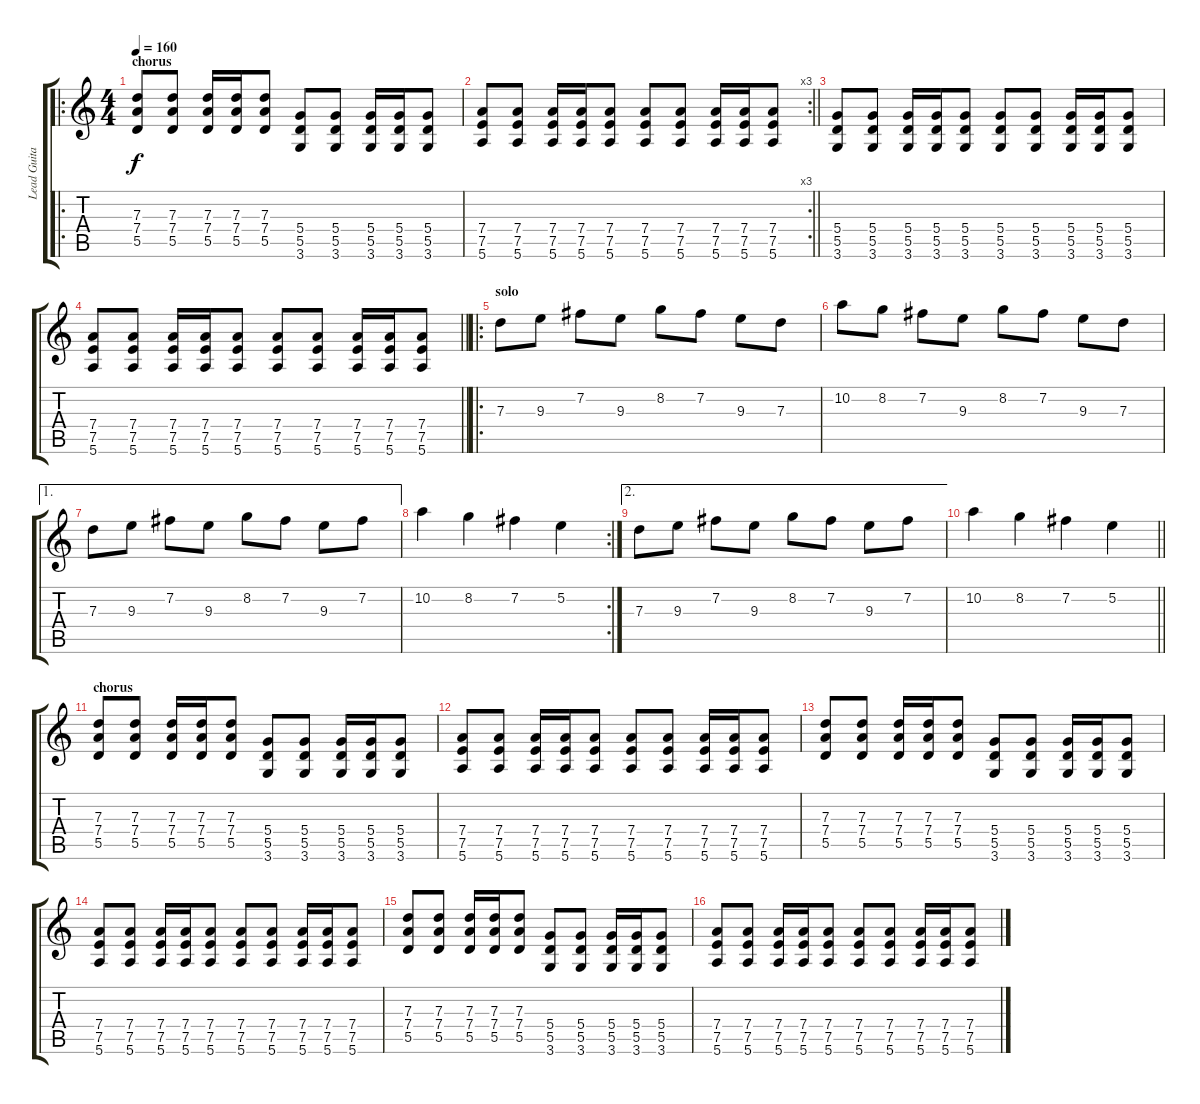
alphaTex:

\track ("Lead Guitar (Phillip)" "Lead Guita") {instrument distortionguitar}
\staff {score tabs}
\tuning (E4 B3 G3 D3 A2 E2) {hide}
\ro
\ts (4 4)
\section ("" "chorus")
\tempo 160
\clef g2
\ks c
(7.3 7.4 5.5).8{dy f} (7.3 7.4 5.5).8 (7.3 7.4 5.5).16 (7.3 7.4 5.5).16 (7.3 7.4 5.5).8 (5.4 5.5 3.6).8 (5.4 5.5 3.6).8 (5.4 5.5 3.6).16 (5.4 5.5 3.6).16 (5.4 5.5 3.6).8 |
\rc 3
\barLineRight lightlight
(7.4 7.5 5.6).8 (7.4 7.5 5.6).8 (7.4 7.5 5.6).16 (7.4 7.5 5.6).16 (7.4 7.5 5.6).8 (7.4 7.5 5.6).8 (7.4 7.5 5.6).8 (7.4 7.5 5.6).16 (7.4 7.5 5.6).16 (7.4 7.5 5.6).8 |
(5.4 5.5 3.6).8 (5.4 5.5 3.6).8 (5.4 5.5 3.6).16 (5.4 5.5 3.6).16 (5.4 5.5 3.6).8 (5.4 5.5 3.6).8 (5.4 5.5 3.6).8 (5.4 5.5 3.6).16 (5.4 5.5 3.6).16 (5.4 5.5 3.6).8 |
\barLineRight lightlight
(7.4 7.5 5.6).8 (7.4 7.5 5.6).8 (7.4 7.5 5.6).16 (7.4 7.5 5.6).16 (7.4 7.5 5.6).8 (7.4 7.5 5.6).8 (7.4 7.5 5.6).8 (7.4 7.5 5.6).16 (7.4 7.5 5.6).16 (7.4 7.5 5.6).8 |
\ro
\section ("" "solo")
7.3.8 9.3.8 7.2.8 9.3.8 8.2.8 7.2.8 9.3.8 7.3.8 |
10.2.8 8.2.8 7.2.8 9.3.8 8.2.8 7.2.8 9.3.8 7.3.8 |
\ae 1
7.3.8 9.3.8 7.2.8 9.3.8 8.2.8 7.2.8 9.3.8 7.2.8 |
\rc 2
10.2.4 8.2.4 7.2.4 5.2.4 |
\ae 2
7.3.8 9.3.8 7.2.8 9.3.8 8.2.8 7.2.8 9.3.8 7.2.8 |
\barLineRight lightlight
10.2.4 8.2.4 7.2.4 5.2.4 |
\section ("" "chorus")
(7.3 7.4 5.5).8 (7.3 7.4 5.5).8 (7.3 7.4 5.5).16 (7.3 7.4 5.5).16 (7.3 7.4 5.5).8 (5.4 5.5 3.6).8 (5.4 5.5 3.6).8 (5.4 5.5 3.6).16 (5.4 5.5 3.6).16 (5.4 5.5 3.6).8 |
(7.4 7.5 5.6).8 (7.4 7.5 5.6).8 (7.4 7.5 5.6).16 (7.4 7.5 5.6).16 (7.4 7.5 5.6).8 (7.4 7.5 5.6).8 (7.4 7.5 5.6).8 (7.4 7.5 5.6).16 (7.4 7.5 5.6).16 (7.4 7.5 5.6).8 |
(7.3 7.4 5.5).8 (7.3 7.4 5.5).8 (7.3 7.4 5.5).16 (7.3 7.4 5.5).16 (7.3 7.4 5.5).8 (5.4 5.5 3.6).8 (5.4 5.5 3.6).8 (5.4 5.5 3.6).16 (5.4 5.5 3.6).16 (5.4 5.5 3.6).8 |
(7.4 7.5 5.6).8 (7.4 7.5 5.6).8 (7.4 7.5 5.6).16 (7.4 7.5 5.6).16 (7.4 7.5 5.6).8 (7.4 7.5 5.6).8 (7.4 7.5 5.6).8 (7.4 7.5 5.6).16 (7.4 7.5 5.6).16 (7.4 7.5 5.6).8 |
(7.3 7.4 5.5).8 (7.3 7.4 5.5).8 (7.3 7.4 5.5).16 (7.3 7.4 5.5).16 (7.3 7.4 5.5).8 (5.4 5.5 3.6).8 (5.4 5.5 3.6).8 (5.4 5.5 3.6).16 (5.4 5.5 3.6).16 (5.4 5.5 3.6).8 |
(7.4 7.5 5.6).8 (7.4 7.5 5.6).8 (7.4 7.5 5.6).16 (7.4 7.5 5.6).16 (7.4 7.5 5.6).8 (7.4 7.5 5.6).8 (7.4 7.5 5.6).8 (7.4 7.5 5.6).16 (7.4 7.5 5.6).16 (7.4 7.5 5.6).8
